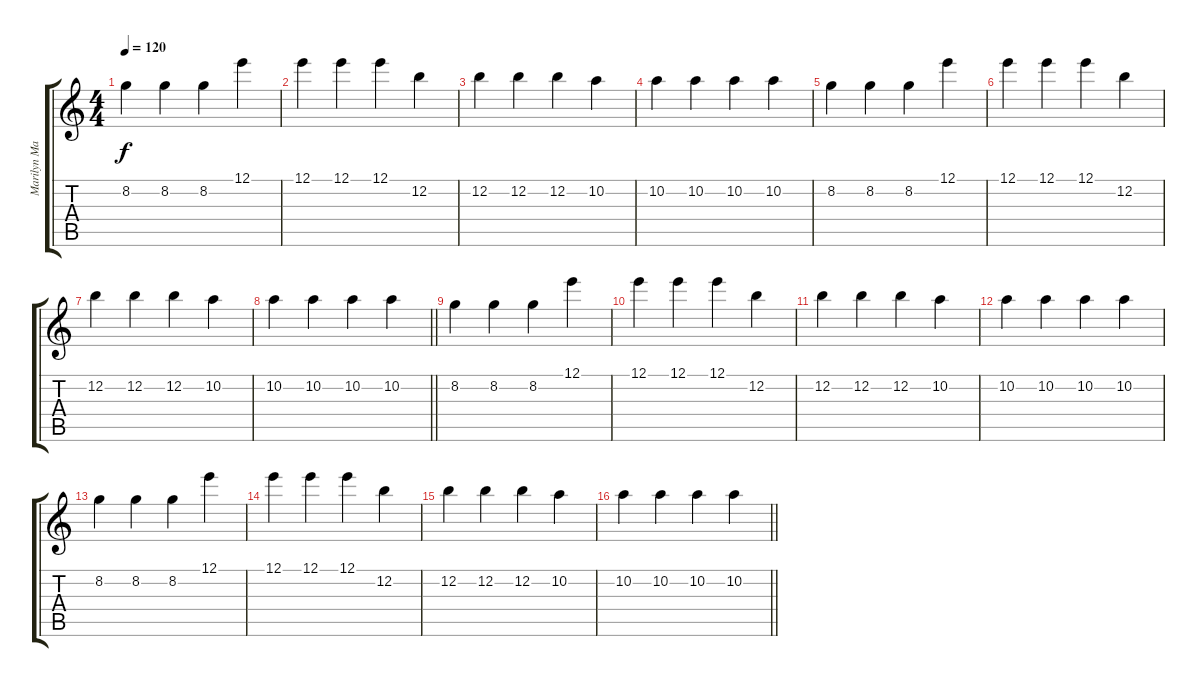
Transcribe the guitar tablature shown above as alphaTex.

\track ("Marilyn Manson I" "Marilyn Ma") {instrument acousticguitarsteel}
\staff {score tabs}
\tuning (E4 B3 G3 D3 A2 E2) {hide}
\ts (4 4)
\tempo 120
\clef g2
\ks c
8.2.4{dy f} 8.2.4 8.2.4 12.1.4 |
12.1.4 12.1.4 12.1.4 12.2.4 |
12.2.4 12.2.4 12.2.4 10.2.4 |
10.2.4 10.2.4 10.2.4 10.2.4 |
8.2.4 8.2.4 8.2.4 12.1.4 |
12.1.4 12.1.4 12.1.4 12.2.4 |
12.2.4 12.2.4 12.2.4 10.2.4 |
\barLineRight lightlight
10.2.4 10.2.4 10.2.4 10.2.4 |
8.2.4 8.2.4 8.2.4 12.1.4 |
12.1.4 12.1.4 12.1.4 12.2.4 |
12.2.4 12.2.4 12.2.4 10.2.4 |
10.2.4 10.2.4 10.2.4 10.2.4 |
8.2.4 8.2.4 8.2.4 12.1.4 |
12.1.4 12.1.4 12.1.4 12.2.4 |
12.2.4 12.2.4 12.2.4 10.2.4 |
\barLineRight lightlight
10.2.4 10.2.4 10.2.4 10.2.4
